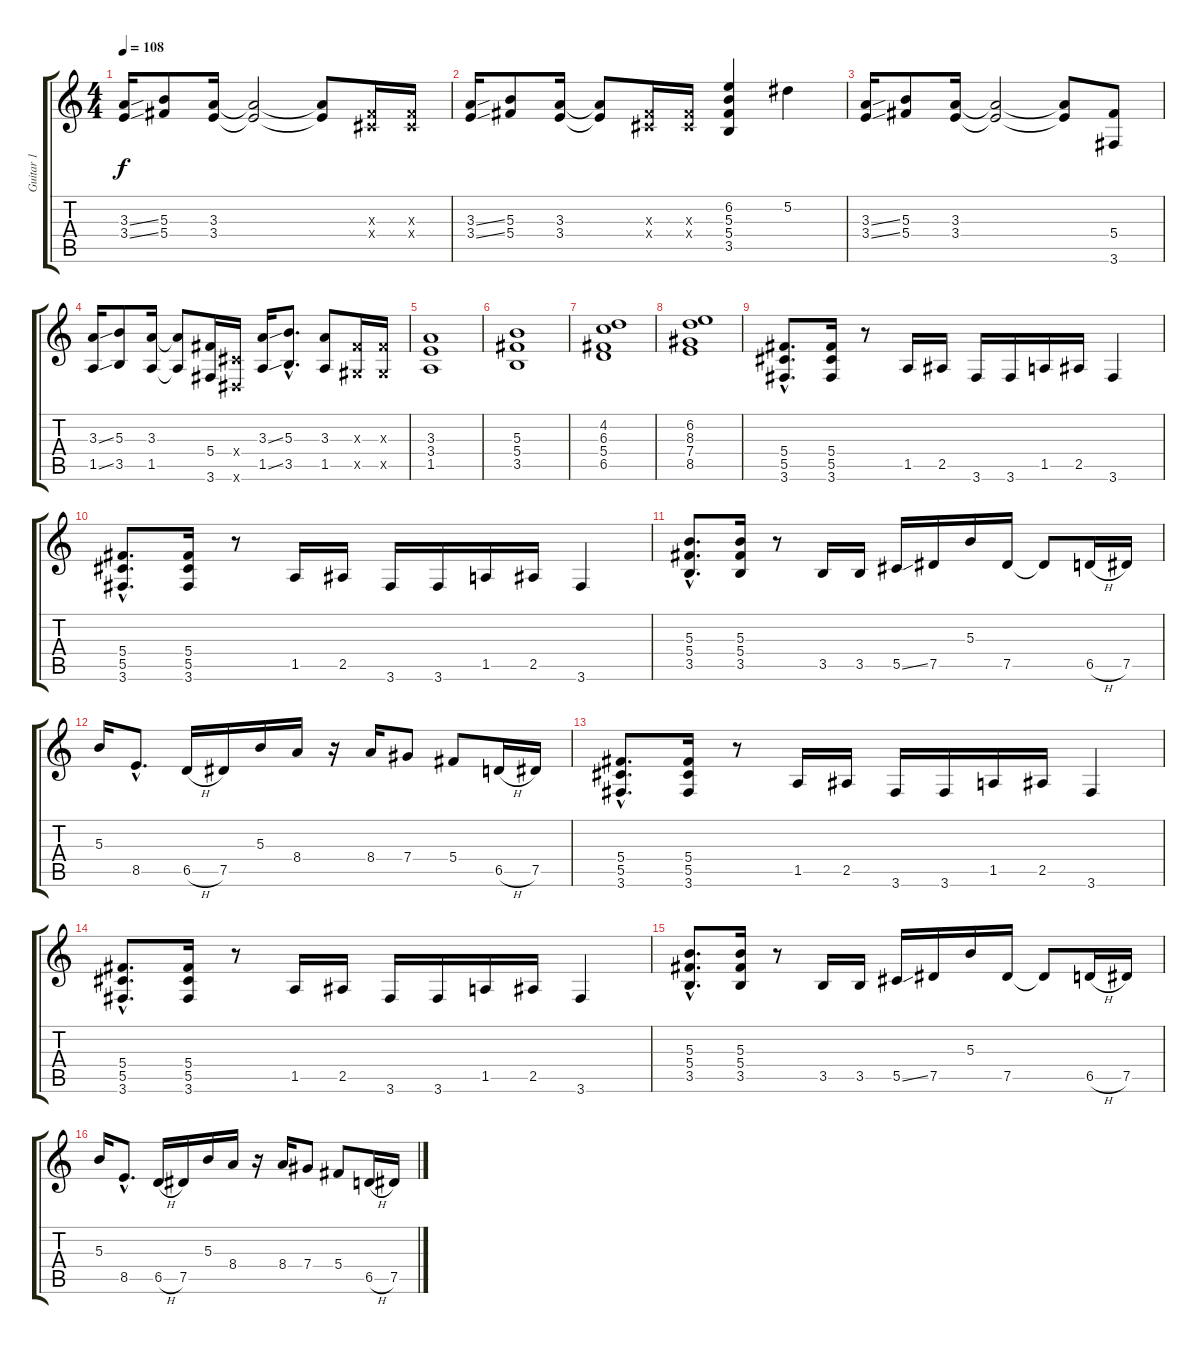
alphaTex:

\track ("Guitar 1" "Guitar 1") {instrument distortionguitar}
\staff {score tabs}
\tuning (Eb4 Bb3 Gb3 Db3 Ab2 Eb2) {hide}
\ts (4 4)
\tempo 108
\clef g2
\ks c
(3.3{ss} 3.4{ss}).16{dy f} (5.3 5.4).8 (3.3 3.4).16 (3.3{t} 3.4{t}).2 (3.3{t} 3.4{t}).8 (0.3{x} 0.4{x}).16 (0.3{x} 0.4{x}).16 |
(3.3{ss} 3.4{ss}).16 (5.3 5.4).8 (3.3 3.4).16 (3.3{t} 3.4{t}).8 (0.3{x} 0.4{x}).16 (0.3{x} 0.4{x}).16 (6.2 5.3 5.4 3.5).4 5.2.4 |
(3.3{ss} 3.4{ss}).16 (5.3 5.4).8 (3.3 3.4).16 (3.3{t} 3.4{t}).2 (3.3{t} 3.4{t}).8 (5.4 3.6).8 |
(3.3{ss} 1.5{ss}).16 (5.3 3.5).8 (3.3 1.5).16 (3.3{t} 1.5{t}).8 (5.4 3.6).16 (0.4{x} 0.6{x}).16 (3.3{ss} 1.5{ss}).16 (5.3{hac} 3.5{hac}).8{d} (3.3 1.5).8 (0.3{x} 0.5{x}).16 (0.3{x} 0.5{x}).16 |
(3.3 3.4 1.5).1 |
(5.3 5.4 3.5).1 |
(4.2 6.3 5.4 6.5).1 |
(6.2 8.3 7.4 8.5).1 |
(5.4{hac} 5.5{hac} 3.6{hac}).8{d} (5.4 5.5 3.6).16 r.8 1.5.16 2.5.16 3.6.16 3.6.16 1.5.16 2.5.16 3.6.4 |
(5.4{hac} 5.5{hac} 3.6{hac}).8{d} (5.4 5.5 3.6).16 r.8 1.5.16 2.5.16 3.6.16 3.6.16 1.5.16 2.5.16 3.6.4 |
(5.3{hac} 5.4{hac} 3.5{hac}).8{d} (5.3 5.4 3.5).16 r.8 3.5.16 3.5.16 5.5{ss}.16 7.5.16 5.3.16 7.5.16 7.5{t}.8 6.5{h}.16 7.5.16 |
5.3.16 8.5{hac}.8{d} 6.5{h}.16 7.5.16 5.3.16 8.4.16 r.16 8.4.16 7.4.8 5.4.8 6.5{h}.16 7.5.16 |
(5.4{hac} 5.5{hac} 3.6{hac}).8{d} (5.4 5.5 3.6).16 r.8 1.5.16 2.5.16 3.6.16 3.6.16 1.5.16 2.5.16 3.6.4 |
(5.4{hac} 5.5{hac} 3.6{hac}).8{d} (5.4 5.5 3.6).16 r.8 1.5.16 2.5.16 3.6.16 3.6.16 1.5.16 2.5.16 3.6.4 |
(5.3{hac} 5.4{hac} 3.5{hac}).8{d} (5.3 5.4 3.5).16 r.8 3.5.16 3.5.16 5.5{ss}.16 7.5.16 5.3.16 7.5.16 7.5{t}.8 6.5{h}.16 7.5.16 |
5.3.16 8.5{hac}.8{d} 6.5{h}.16 7.5.16 5.3.16 8.4.16 r.16 8.4.16 7.4.8 5.4.8 6.5{h}.16 7.5.16
